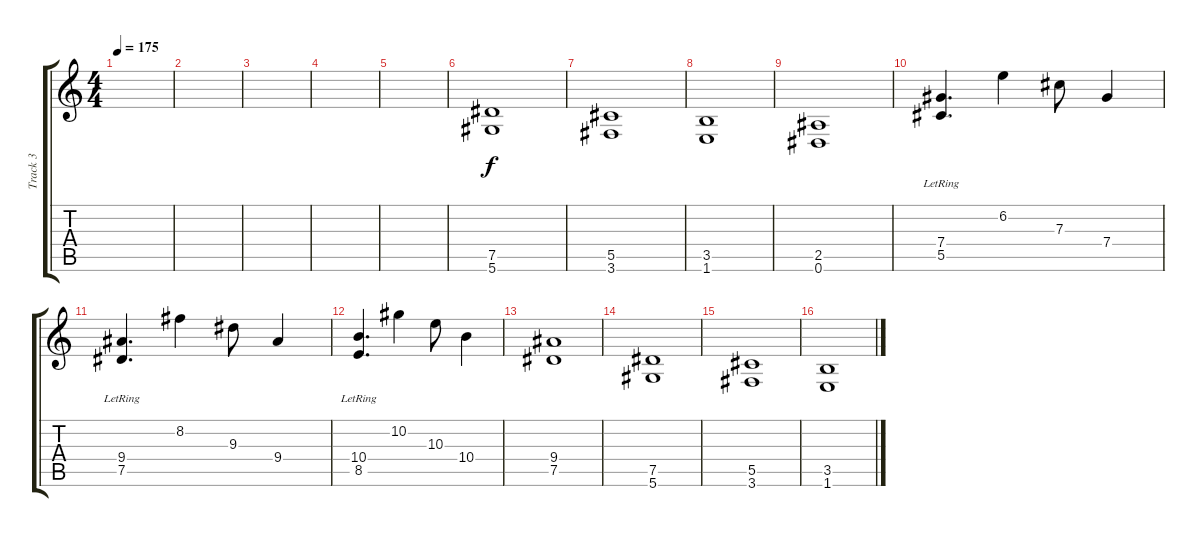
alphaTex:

\track ("Track 3" "Track 3") {instrument overdrivenguitar}
\staff {score tabs}
\tuning (Eb4 Bb3 Gb3 Db3 Ab2 Eb2) {hide}
\ts (4 4)
\tempo 175
\clef g2
\ks c
|
|
|
|
|
(7.5 5.6).1 |
(5.5 3.6).1 |
(3.5 1.6).1 |
(2.5 0.6).1 |
(7.4{lr} 5.5{lr}).4{d} 6.2.4 7.3.8 7.4.4 |
(9.4{lr} 7.5{lr}).4{d} 8.2.4 9.3.8 9.4.4 |
(10.4{lr} 8.5{lr}).4{d} 10.2.4 10.3.8 10.4.4 |
(9.4 7.5).1 |
(7.5 5.6).1 |
(5.5 3.6).1 |
(3.5 1.6).1
